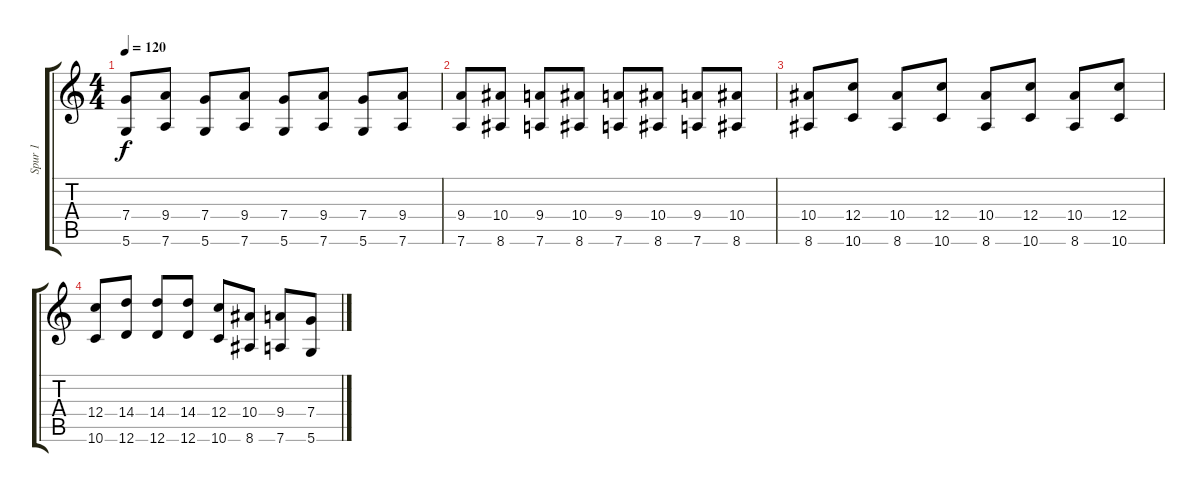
\track ("Spur 1" "Spur 1") {instrument electricguitarjazz}
\staff {score tabs}
\tuning (D4 A3 F3 C3 G2 D2) {hide}
\ts (4 4)
\tempo 120
\clef g2
\ks c
(7.4 5.6).8{dy f instrument distortionguitar} (9.4 7.6).8 (7.4 5.6).8 (9.4 7.6).8 (7.4 5.6).8 (9.4 7.6).8 (7.4 5.6).8 (9.4 7.6).8 |
(9.4 7.6).8 (10.4 8.6).8 (9.4 7.6).8 (10.4 8.6).8 (9.4 7.6).8 (10.4 8.6).8 (9.4 7.6).8 (10.4 8.6).8 |
(10.4 8.6).8 (12.4 10.6).8 (10.4 8.6).8 (12.4 10.6).8 (10.4 8.6).8 (12.4 10.6).8 (10.4 8.6).8 (12.4 10.6).8 |
(12.4 10.6).8 (14.4 12.6).8 (14.4 12.6).8 (14.4 12.6).8 (12.4 10.6).8 (10.4 8.6).8 (9.4 7.6).8 (7.4 5.6).8
